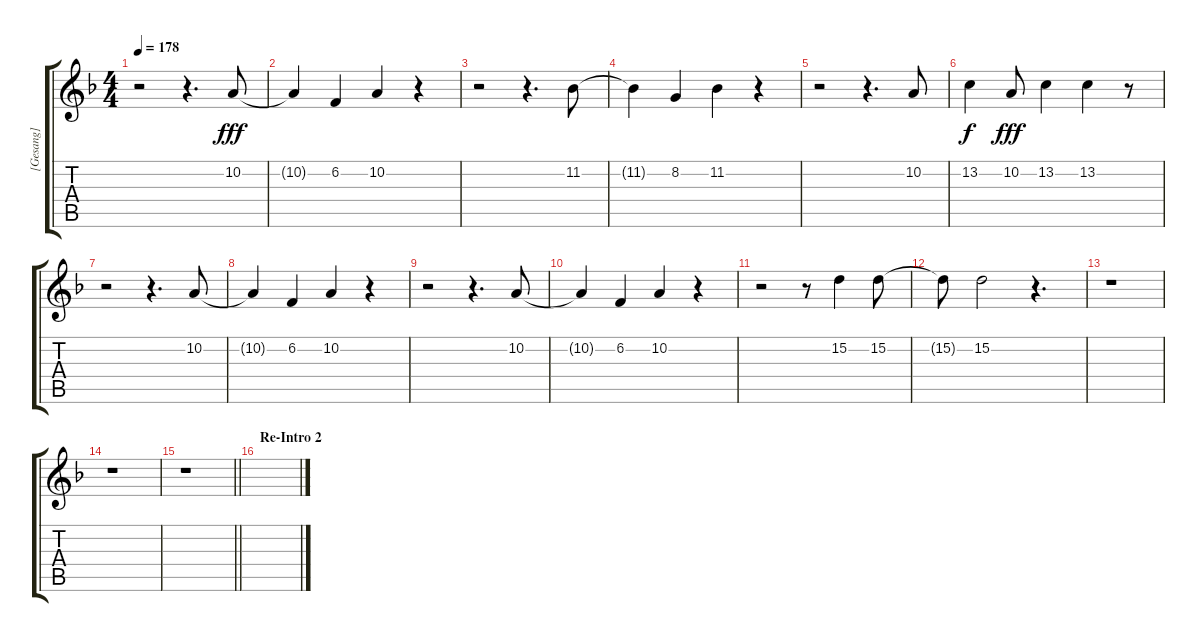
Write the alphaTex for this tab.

\track ("[Gesang]" "[Gesang]") {instrument baritonesax}
\staff {score tabs}
\tuning (E4 B3 G3 D3 A2 E2) {hide}
\ts (4 4)
\tempo 178
\clef g2
\ks dminor
r.2{dy fff} r.4{d} 10.2.8 |
10.2{t}.4 6.2.4 10.2.4 r.4 |
r.2 r.4{d} 11.2.8 |
11.2{t}.4 8.2.4 11.2.4 r.4 |
r.2 r.4{d} 10.2.8 |
13.2.4{dy f} 10.2.8{dy fff} 13.2.4 13.2.4 r.8 |
r.2 r.4{d} 10.2.8 |
10.2{t}.4 6.2.4 10.2.4 r.4 |
r.2 r.4{d} 10.2.8 |
10.2{t}.4 6.2.4 10.2.4 r.4 |
r.2 r.8 15.2.4 15.2.8 |
15.2{t}.8 15.2.2 r.4{d} |
r.1 |
r.1 |
\barLineRight lightlight
r.1 |
\section ("" "Re-Intro 2")
